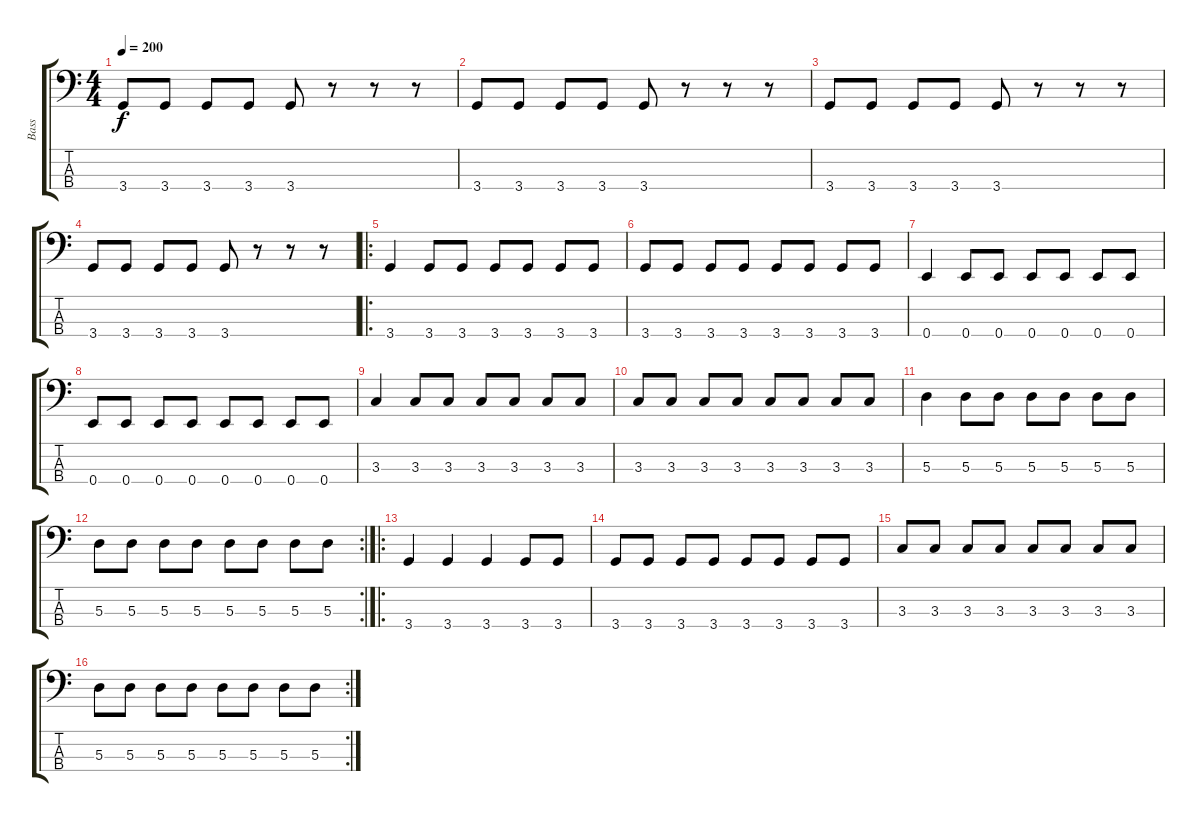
\track ("Bass" "Bass") {instrument slapbass2}
\staff {score tabs}
\tuning (G2 D2 A1 E1) {hide}
\ts (4 4)
\tempo 200
\clef f4
\ks c
3.4.8{dy f instrument slapbass2} 3.4.8 3.4.8 3.4.8 3.4.8 r.8 r.8 r.8 |
3.4.8 3.4.8 3.4.8 3.4.8 3.4.8 r.8 r.8 r.8 |
3.4.8 3.4.8 3.4.8 3.4.8 3.4.8 r.8 r.8 r.8 |
3.4.8 3.4.8 3.4.8 3.4.8 3.4.8 r.8 r.8 r.8 |
\ro
3.4.4 3.4.8 3.4.8 3.4.8 3.4.8 3.4.8 3.4.8 |
3.4.8 3.4.8 3.4.8 3.4.8 3.4.8 3.4.8 3.4.8 3.4.8 |
0.4.4 0.4.8 0.4.8 0.4.8 0.4.8 0.4.8 0.4.8 |
0.4.8 0.4.8 0.4.8 0.4.8 0.4.8 0.4.8 0.4.8 0.4.8 |
3.3.4 3.3.8 3.3.8 3.3.8 3.3.8 3.3.8 3.3.8 |
3.3.8 3.3.8 3.3.8 3.3.8 3.3.8 3.3.8 3.3.8 3.3.8 |
5.3.4 5.3.8 5.3.8 5.3.8 5.3.8 5.3.8 5.3.8 |
\rc 2
5.3.8 5.3.8 5.3.8 5.3.8 5.3.8 5.3.8 5.3.8 5.3.8 |
\ro
3.4.4 3.4.4 3.4.4 3.4.8 3.4.8 |
3.4.8 3.4.8 3.4.8 3.4.8 3.4.8 3.4.8 3.4.8 3.4.8 |
3.3.8 3.3.8 3.3.8 3.3.8 3.3.8 3.3.8 3.3.8 3.3.8 |
\rc 2
5.3.8 5.3.8 5.3.8 5.3.8 5.3.8 5.3.8 5.3.8 5.3.8
